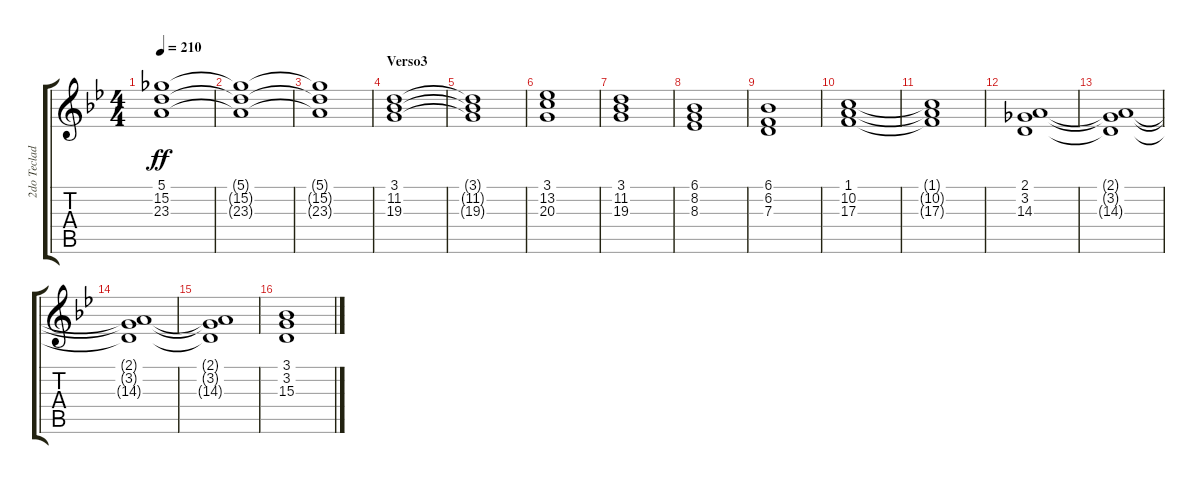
\track ("2do Teclado" "2do Teclad") {instrument stringensemble1}
\staff {score tabs}
\tuning (E4 B3 G3 D3 A2 E2) {hide}
\ts (4 4)
\tempo 210
\clef g2
\ks gminor
(5.1{t} 15.2{t} 23.3{t}).1{dy ff} |
(5.1{t} 15.2{t} 23.3{t}).1 |
(5.1{t} 15.2{t} 23.3{t}).1 |
\section ("" "Verso3")
(3.1 11.2 19.3).1 |
(3.1{t} 11.2{t} 19.3{t}).1 |
(3.1 13.2 20.3).1 |
(3.1 11.2 19.3).1 |
(6.1 8.2 8.3).1 |
(6.1 6.2 7.3).1 |
(1.1 10.2 17.3).1 |
(1.1{t} 10.2{t} 17.3{t}).1 |
(2.1 3.2 14.3).1 |
(2.1{t} 3.2{t} 14.3{t}).1 |
(2.1{t} 3.2{t} 14.3{t}).1 |
(2.1{t} 3.2{t} 14.3{t}).1 |
(3.1 3.2 15.3).1
